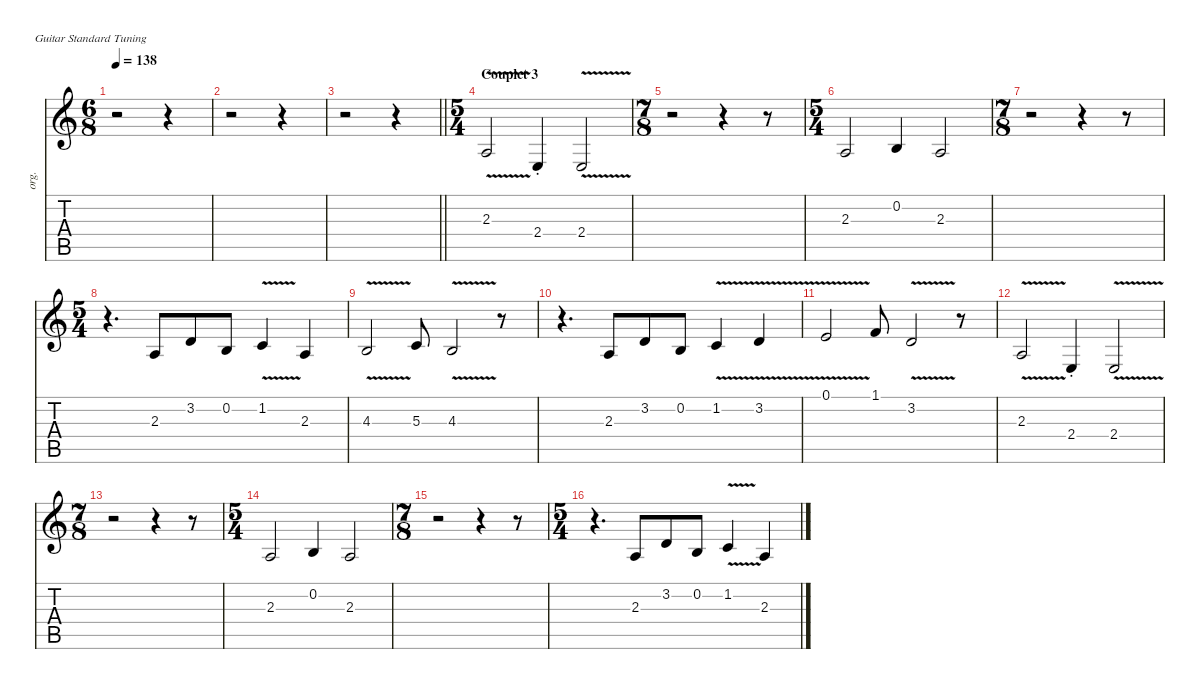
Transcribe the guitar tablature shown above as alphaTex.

\defaultSystemsLayout 4
\hideDynamics
\bracketExtendMode nobrackets
\track ("Chant" "org.") {instrument drawbarorgan}
\staff {score tabs}
\tuning (E4 B3 G3 D3 A2 E2)
\ts (6 8)
\tempo 138
\clef g2
\ks aminor
r.2{dy f} r.4 |
r.2 r.4 |
\barLineRight lightlight
r.2 r.4 |
\ts (5 4)
\beaming (8 6 4)
\section ("" "Couplet 3")
2.3{v}.2 2.4{st}.4 2.4{v}.2 |
\ts (7 8)
\beaming (8 3 2 2)
r.2 r.4 r.8 |
\ts (5 4)
\beaming (8 6 4)
2.3.2 0.2.4 2.3.2 |
\ts (7 8)
\beaming (8 6 4)
r.2 r.4 r.8 |
\ts (5 4)
\beaming (8 6 4)
r.4{d} 2.3.8 3.2.8 0.2.8 1.2{v}.4 2.3.4 |
4.3{v}.2 5.3.8 4.3{v}.2 r.8 |
r.4{d} 2.3.8 3.2.8 0.2.8 1.2{v}.4 3.2{v}.4 |
0.1{v}.2 1.1.8 3.2{v}.2 r.8 |
2.3{v}.2 2.4{st}.4 2.4{v}.2 |
\ts (7 8)
\beaming (8 3 2 2)
r.2 r.4 r.8 |
\ts (5 4)
\beaming (8 6 4)
2.3.2 0.2.4 2.3.2 |
\ts (7 8)
\beaming (8 6 4)
r.2 r.4 r.8 |
\ts (5 4)
\beaming (8 6 4)
r.4{d} 2.3.8 3.2.8 0.2.8 1.2{v}.4 2.3.4
